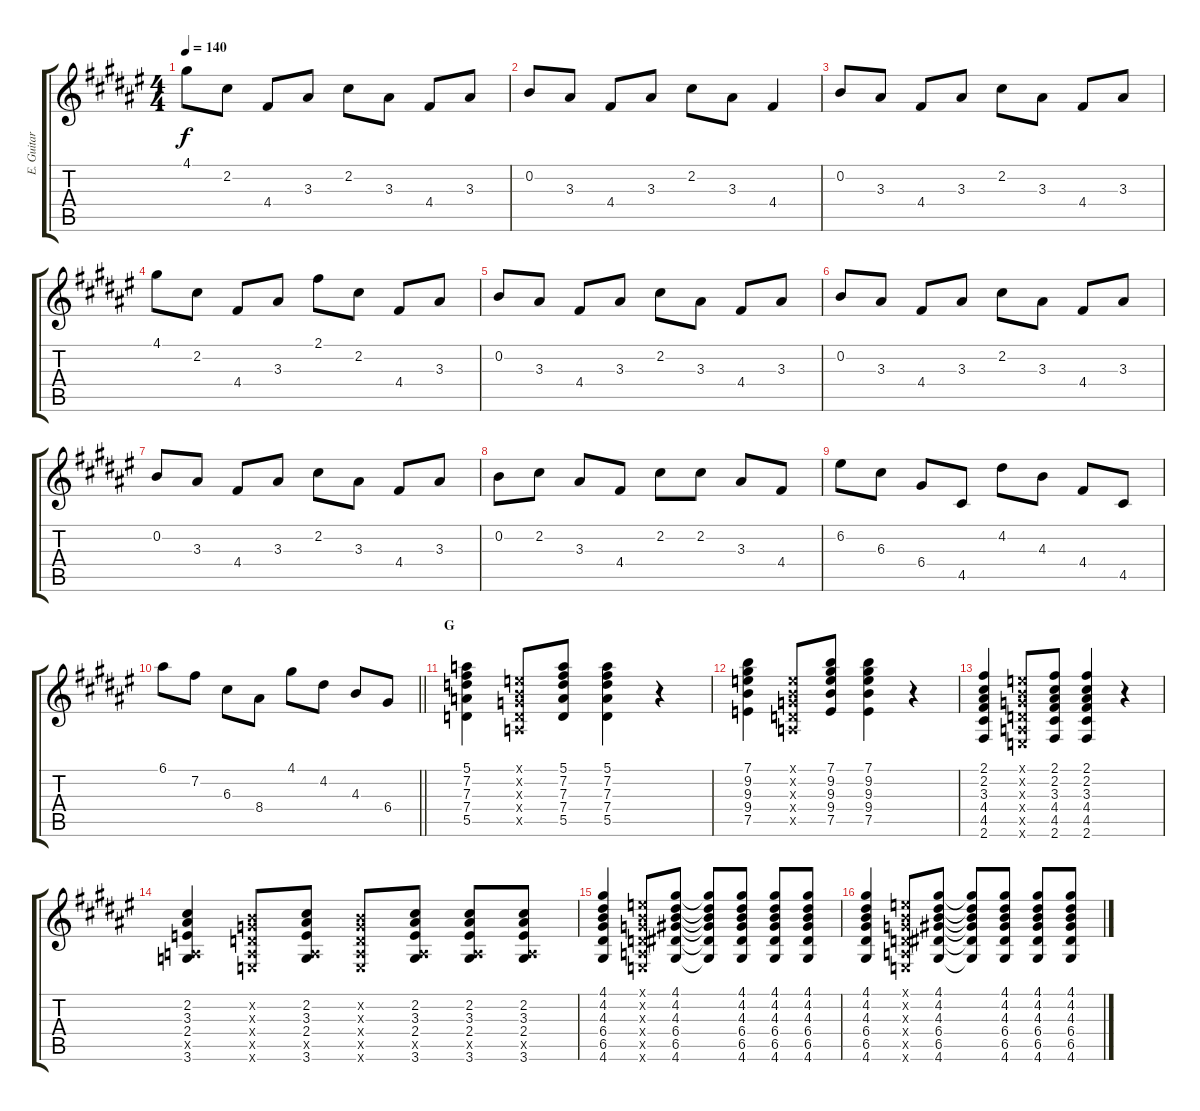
\track ("E. Guitar I" "E. Guitar ") {instrument overdrivenguitar}
\staff {score tabs}
\tuning (E4 B3 G3 D3 A2 E2) {hide}
\ts (4 4)
\tempo 140
\clef g2
\ks f#
4.1.8{dy f} 2.2.8 4.4.8 3.3.8 2.2.8 3.3.8 4.4.8 3.3.8 |
0.2.8 3.3.8 4.4.8 3.3.8 2.2.8 3.3.8 4.4.4 |
0.2.8 3.3.8 4.4.8 3.3.8 2.2.8 3.3.8 4.4.8 3.3.8 |
4.1.8 2.2.8 4.4.8 3.3.8 2.1.8 2.2.8 4.4.8 3.3.8 |
0.2.8 3.3.8 4.4.8 3.3.8 2.2.8 3.3.8 4.4.8 3.3.8 |
0.2.8 3.3.8 4.4.8 3.3.8 2.2.8 3.3.8 4.4.8 3.3.8 |
0.2.8 3.3.8 4.4.8 3.3.8 2.2.8 3.3.8 4.4.8 3.3.8 |
0.2.8 2.2.8 3.3.8 4.4.8 2.2.8 2.2.8 3.3.8 4.4.8 |
6.2.8 6.3.8 6.4.8 4.5.8 4.2.8 4.3.8 4.4.8 4.5.8 |
\barLineRight lightlight
6.1.8 7.2.8 6.3.8 8.4.8 4.1.8 4.2.8 4.3.8 6.4.8 |
\section ("" "G")
(5.1 7.2 7.3 7.4 5.5).4 (0.1{x} 0.2{x} 0.3{x} 0.4{x} 0.5{x}).8 (5.1 7.2 7.3 7.4 5.5).8 (5.1 7.2 7.3 7.4 5.5).4 r.4 |
(7.1 9.2 9.3 9.4 7.5).4 (0.1{x} 0.2{x} 0.3{x} 0.4{x} 0.5{x}).8 (7.1 9.2 9.3 9.4 7.5).8 (7.1 9.2 9.3 9.4 7.5).4 r.4 |
(2.1 2.2 3.3 4.4 4.5 2.6).4 (0.1{x} 0.2{x} 0.3{x} 0.4{x} 0.5{x} 0.6{x}).8 (2.1 2.2 3.3 4.4 4.5 2.6).8 (2.1 2.2 3.3 4.4 4.5 2.6).4 r.4 |
(2.2 3.3 2.4 0.5{x} 3.6).4 (0.2{x} 0.3{x} 0.4{x} 0.5{x} 0.6{x}).8 (2.2 3.3 2.4 0.5{x} 3.6).8 (0.2{x} 0.3{x} 0.4{x} 0.5{x} 0.6{x}).8 (2.2 3.3 2.4 0.5{x} 3.6).8 (2.2 3.3 2.4 0.5{x} 3.6).8 (2.2 3.3 2.4 0.5{x} 3.6).8 |
(4.1 4.2 4.3 6.4 6.5 4.6).4 (0.1{x} 0.2{x} 0.3{x} 0.4{x} 0.5{x} 0.6{x}).8 (4.1 4.2 4.3 6.4 6.5 4.6).8 (4.1{t} 4.2{t} 4.3{t} 6.4{t} 6.5{t} 4.6{t}).8 (4.1 4.2 4.3 6.4 6.5 4.6).8 (4.1 4.2 4.3 6.4 6.5 4.6).8 (4.1 4.2 4.3 6.4 6.5 4.6).8 |
(4.1 4.2 4.3 6.4 6.5 4.6).4 (0.1{x} 0.2{x} 0.3{x} 0.4{x} 0.5{x} 0.6{x}).8 (4.1 4.2 4.3 6.4 6.5 4.6).8 (4.1{t} 4.2{t} 4.3{t} 6.4{t} 6.5{t} 4.6{t}).8 (4.1 4.2 4.3 6.4 6.5 4.6).8 (4.1 4.2 4.3 6.4 6.5 4.6).8 (4.1 4.2 4.3 6.4 6.5 4.6).8
